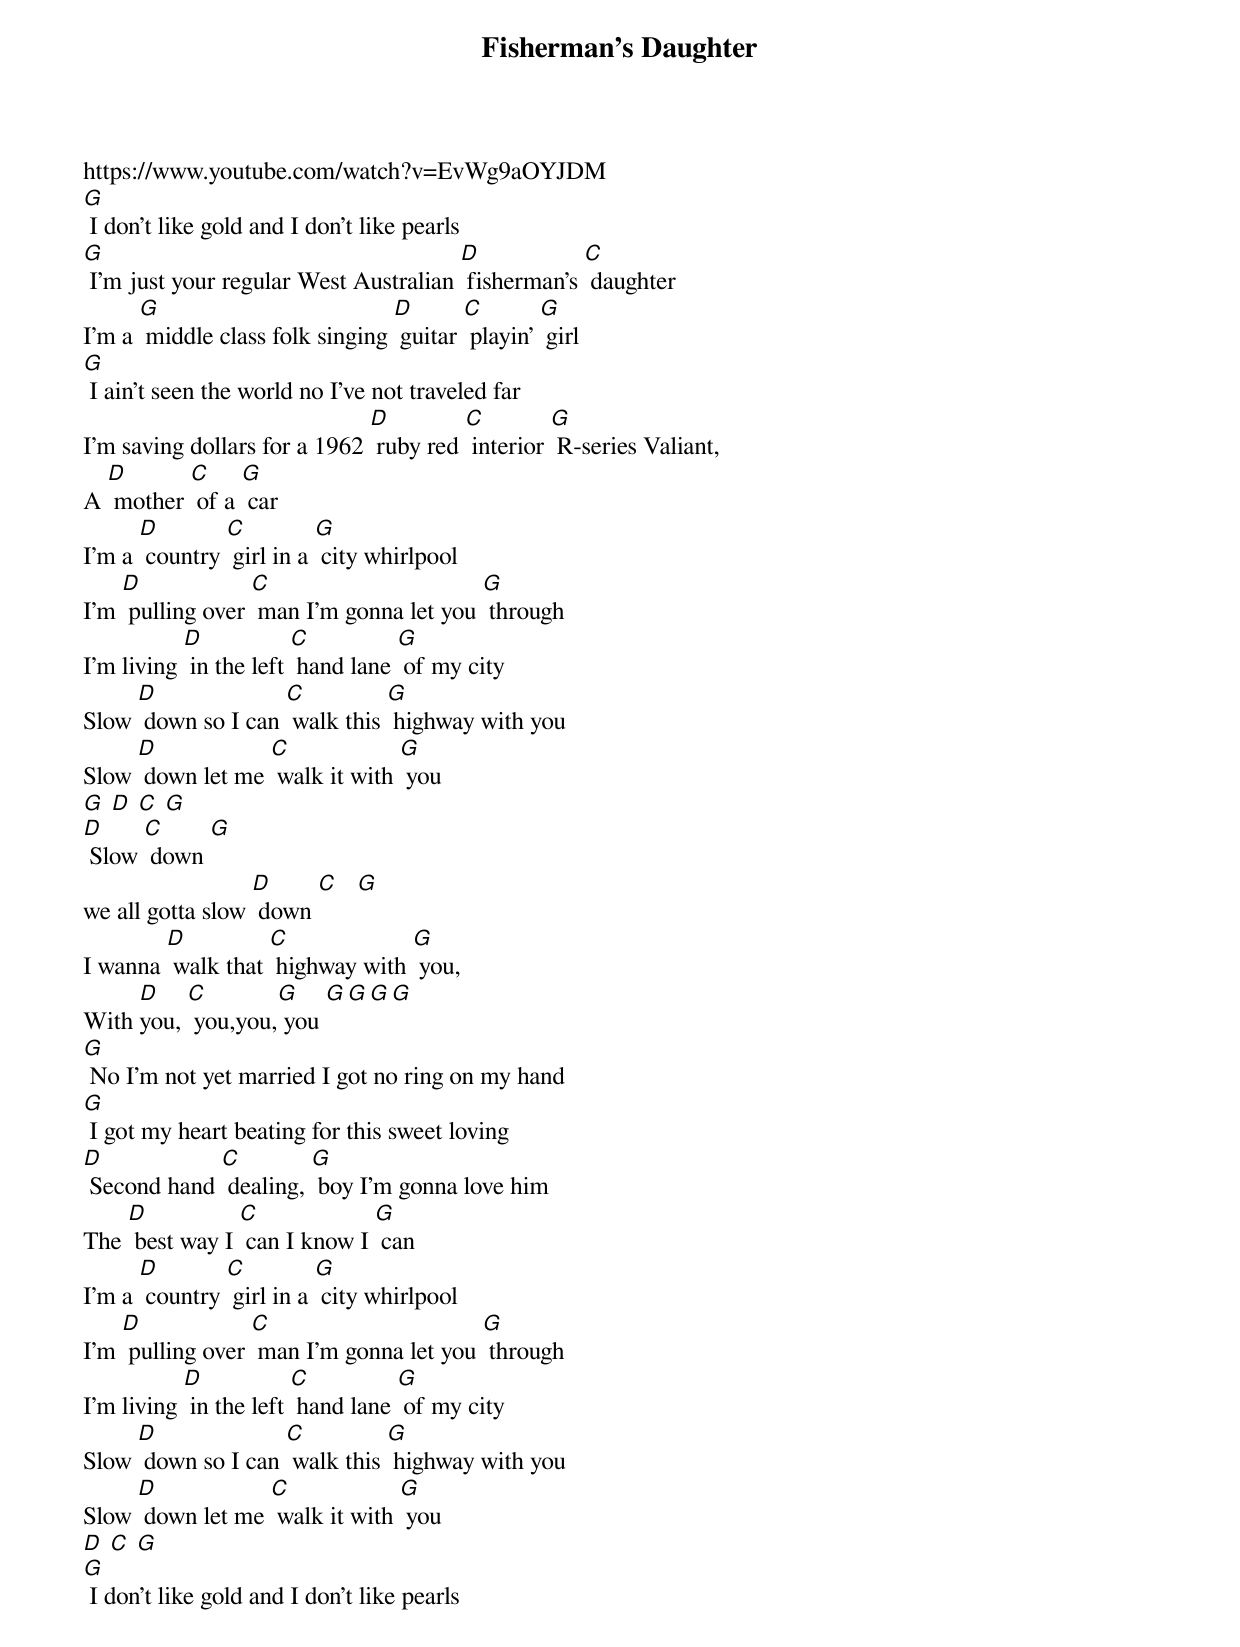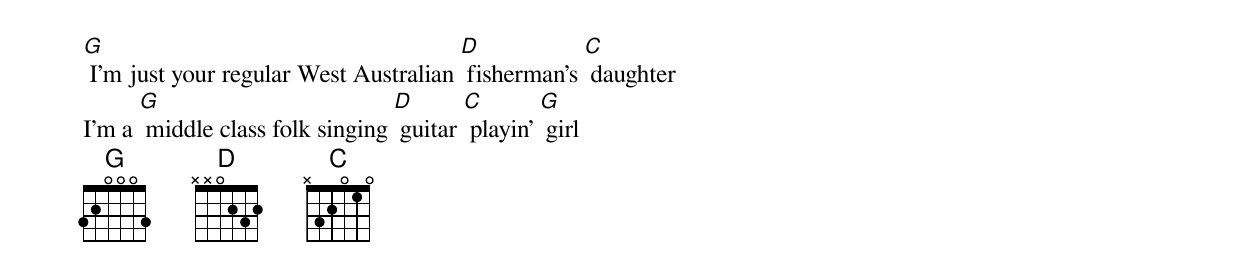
{t: Fisherman's Daughter}
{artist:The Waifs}
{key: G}
https://www.youtube.com/watch?v=EvWg9aOYJDM
{c: }
[G] I don't like gold and I don't like pearls
[G] I'm just your regular West Australian [D] fisherman's [C] daughter
I'm a [G] middle class folk singing [D] guitar [C] playin' [G] girl
[G] I ain't seen the world no I've not traveled far
I'm saving dollars for a 1962 [D] ruby red [C] interior [G] R-series Valiant,
A [D] mother [C] of a [G] car
{c: }
I'm a [D] country [C] girl in a [G] city whirlpool
I'm [D] pulling over [C] man I'm gonna let you [G] through
I'm living [D] in the left [C] hand lane [G] of my city
Slow [D] down so I can [C] walk this [G] highway with you
Slow [D] down let me [C] walk it with [G] you
{c: }
[G] [D] [C] [G]
[D] Slow [C] down [G]
we all gotta slow [D] down [C]   [G]
I wanna [D] walk that [C] highway with [G] you,
With [D]you, [C] you,you,[G] you [G][G][G][G]
{c: }
[G] No I'm not yet married I got no ring on my hand
[G] I got my heart beating for this sweet loving
[D] Second hand [C] dealing, [G] boy I'm gonna love him
The [D] best way I [C] can I know I [G] can
{c: }
I'm a [D] country [C] girl in a [G] city whirlpool
I'm [D] pulling over [C] man I'm gonna let you [G] through
I'm living [D] in the left [C] hand lane [G] of my city
Slow [D] down so I can [C] walk this [G] highway with you
Slow [D] down let me [C] walk it with [G] you
{c: }
[D] [C] [G]
[G] I don't like gold and I don't like pearls
[G] I'm just your regular West Australian [D] fisherman's [C] daughter
I'm a [G] middle class folk singing [D] guitar [C] playin' [G] girl
